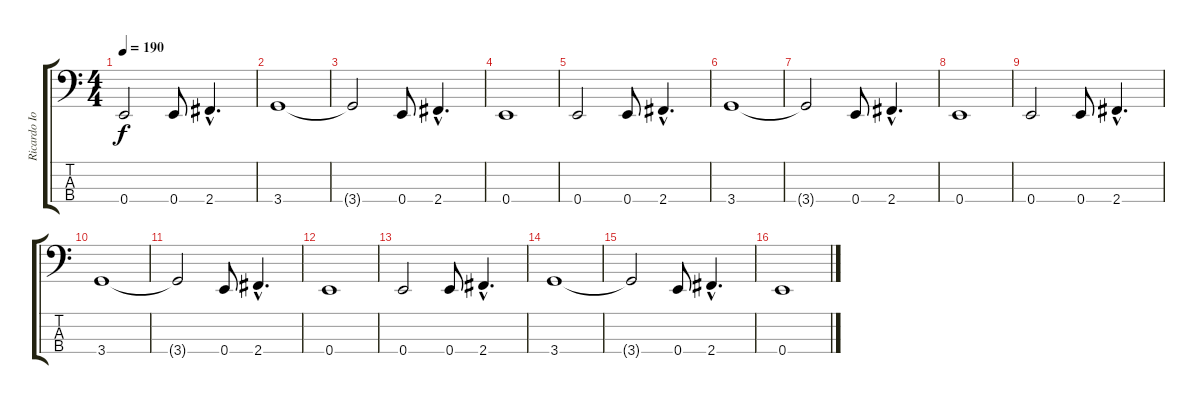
\track ("Ricardo Iorio (bajo)" "Ricardo Io") {instrument electricbassfinger}
\staff {score tabs}
\tuning (G2 D2 A1 E1) {hide}
\ts (4 4)
\tempo 190
\clef f4
\ks c
0.4.2{dy f} 0.4.8 2.4{hac}.4{d} |
3.4.1 |
3.4{t}.2 0.4.8 2.4{hac}.4{d} |
0.4.1 |
0.4.2 0.4.8 2.4{hac}.4{d} |
3.4.1 |
3.4{t}.2 0.4.8 2.4{hac}.4{d} |
0.4.1 |
0.4.2 0.4.8 2.4{hac}.4{d} |
3.4.1 |
3.4{t}.2 0.4.8 2.4{hac}.4{d} |
0.4.1 |
0.4.2 0.4.8 2.4{hac}.4{d} |
3.4.1 |
3.4{t}.2 0.4.8 2.4{hac}.4{d} |
0.4.1
